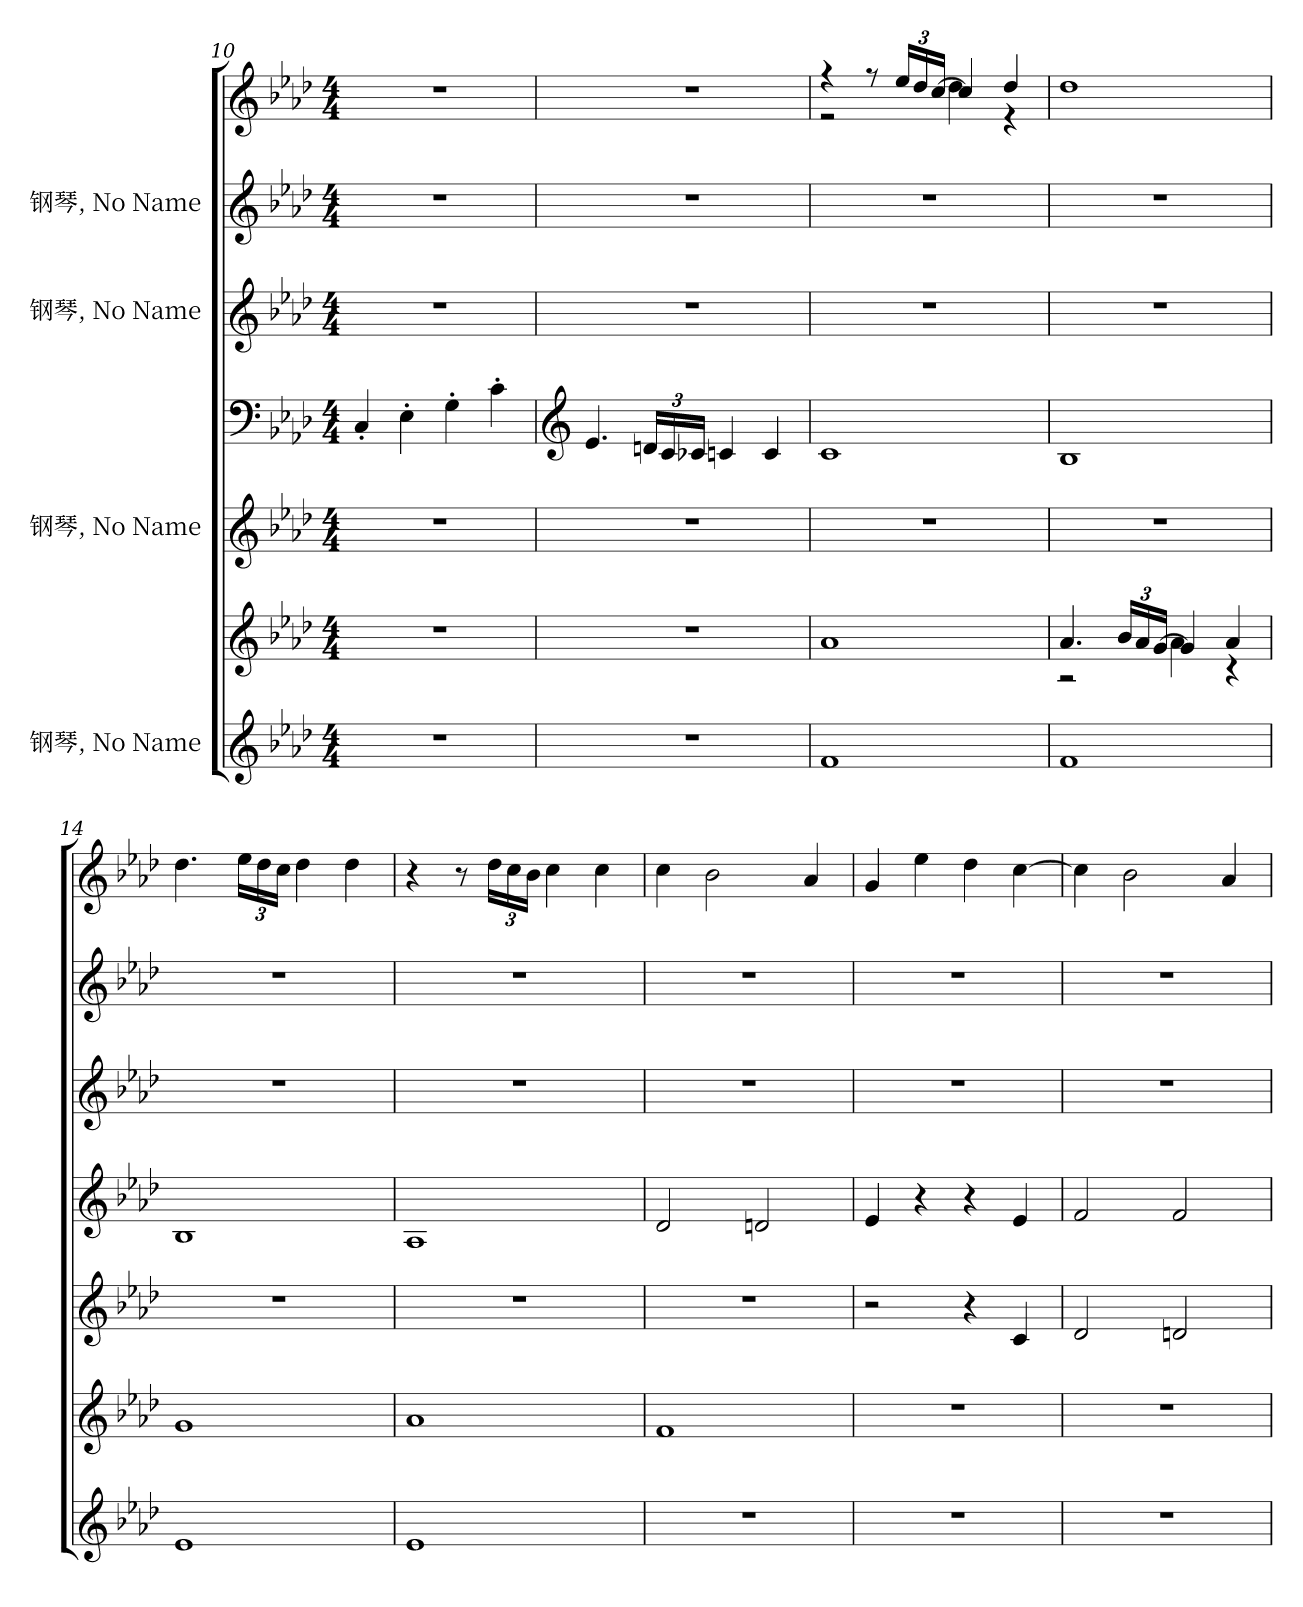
**kern	**kern	**kern	**kern	**kern	**kern	**kern
*part4	*part4	*part3	*part3	*part2	*part1	*part1
*staff7	*staff6	*staff5	*staff4	*staff3	*staff2	*staff1
*I"钢琴, No Name	*	*I"钢琴, No Name	*	*I"钢琴, No Name	*I"钢琴, No Name	*
!!LO:PB:g=z
*clefG2	*clefG2	*clefG2	*clefF4	*clefG2	*clefG2	*clefG2
*k[b-e-a-d-]	*k[b-e-a-d-]	*k[b-e-a-d-]	*k[b-e-a-d-]	*k[b-e-a-d-]	*k[b-e-a-d-]	*k[b-e-a-d-]
*M4/4	*M4/4	*M4/4	*M4/4	*M4/4	*M4/4	*M4/4
*MM234	*MM234	*MM234	*MM234	*MM234	*MM234	*MM234
=10	=10	=10	=10	=10	=10	=10
1r	1r	1r	4C'/	1r	1r	1r
.	.	.	4E-'\	.	.	.
.	.	.	4G'\	.	.	.
.	.	.	4c'\	.	.	.
=11	=11	=11	=11	=11	=11	=11
*	*	*	*clefG2	*	*	*
*	*	*	*	*	*	*MM234
1r	1r	1r	4.e-/	1r	1r	1r
*	*	*	*Xbrackettup	*	*	*
.	.	.	24dn/LL	.	.	.
.	.	.	24c/	.	.	.
.	.	.	24c-X/JJ	.	.	.
.	.	.	4cn/	.	.	.
.	.	.	4c/	.	.	.
=12	=12	=12	=12	=12	=12	=12
*	*	*	*	*	*	*^
1f	1a-	1r	1c	1r	1r	4r	2r
.	.	.	.	.	.	8r	.
*	*	*	*	*	*	*Xbrackettup	*
.	.	.	.	.	.	24ee-/LL	.
.	.	.	.	.	.	24dd-/	.
.	.	.	.	.	.	[24cc/JJ	.
*	*	*	*	*	*	*MM236	*
.	.	.	.	.	.	4cc/]	4dd-\
.	.	.	.	.	.	4dd-/	4r
*	*	*	*	*	*	*v	*v
=13	=13	=13	=13	=13	=13	=13
*	*^	*	*	*	*	*
1f	4.a-/	2r	1r	1B-	1r	1r	1dd-
*	*Xbrackettup	*	*	*	*	*	*
.	24b-/LL	.	.	.	.	.	.
.	24a-/	.	.	.	.	.	.
.	[24g/JJ	.	.	.	.	.	.
.	4g/]	4a-\	.	.	.	.	.
.	4a-/	4r	.	.	.	.	.
*	*v	*v	*	*	*	*	*
=14	=14	=14	=14	=14	=14	=14
1e-	1g	1r	1B-	1r	1r	4.dd-\
.	.	.	.	.	.	24ee-\LL
.	.	.	.	.	.	24dd-\
.	.	.	.	.	.	24cc\JJ
*	*	*	*	*	*	*MM236
.	.	.	.	.	.	4dd-\
.	.	.	.	.	.	4dd-\
!!LO:PB:g=z
=15	=15	=15	=15	=15	=15	=15
1e-	1a-	1r	1A-	1r	1r	4r
*	*	*	*	*	*	*MM236
.	.	.	.	.	.	8r
.	.	.	.	.	.	24dd-\LL
.	.	.	.	.	.	24cc\
.	.	.	.	.	.	24b-\JJ
*	*	*	*	*	*	*MM236
.	.	.	.	.	.	4cc\
.	.	.	.	.	.	4cc\
=16	=16	=16	=16	=16	=16	=16
*	*	*	*	*	*	*MM234
1r	1f	1r	2d-/	1r	1r	4cc\
.	.	.	.	.	.	2b-\
.	.	.	2dn/	.	.	.
.	.	.	.	.	.	4a-/
=17	=17	=17	=17	=17	=17	=17
*	*	*	*	*	*	*MM232
1r	1r	2r	4e-/	1r	1r	4g/
.	.	.	4r	.	.	4ee-\
.	.	4r	4r	.	.	4dd-\
.	.	4c/	4e-/	.	.	[4cc\
=18	=18	=18	=18	=18	=18	=18
*	*	*	*	*	*	*MM234
1r	1r	2d-/	2f/	1r	1r	4cc\]
.	.	.	.	.	.	2b-\
.	.	2dn/	2f/	.	.	.
.	.	.	.	.	.	4a-/
=	=	=	=	=	=	=
*-	*-	*-	*-	*-	*-	*-
